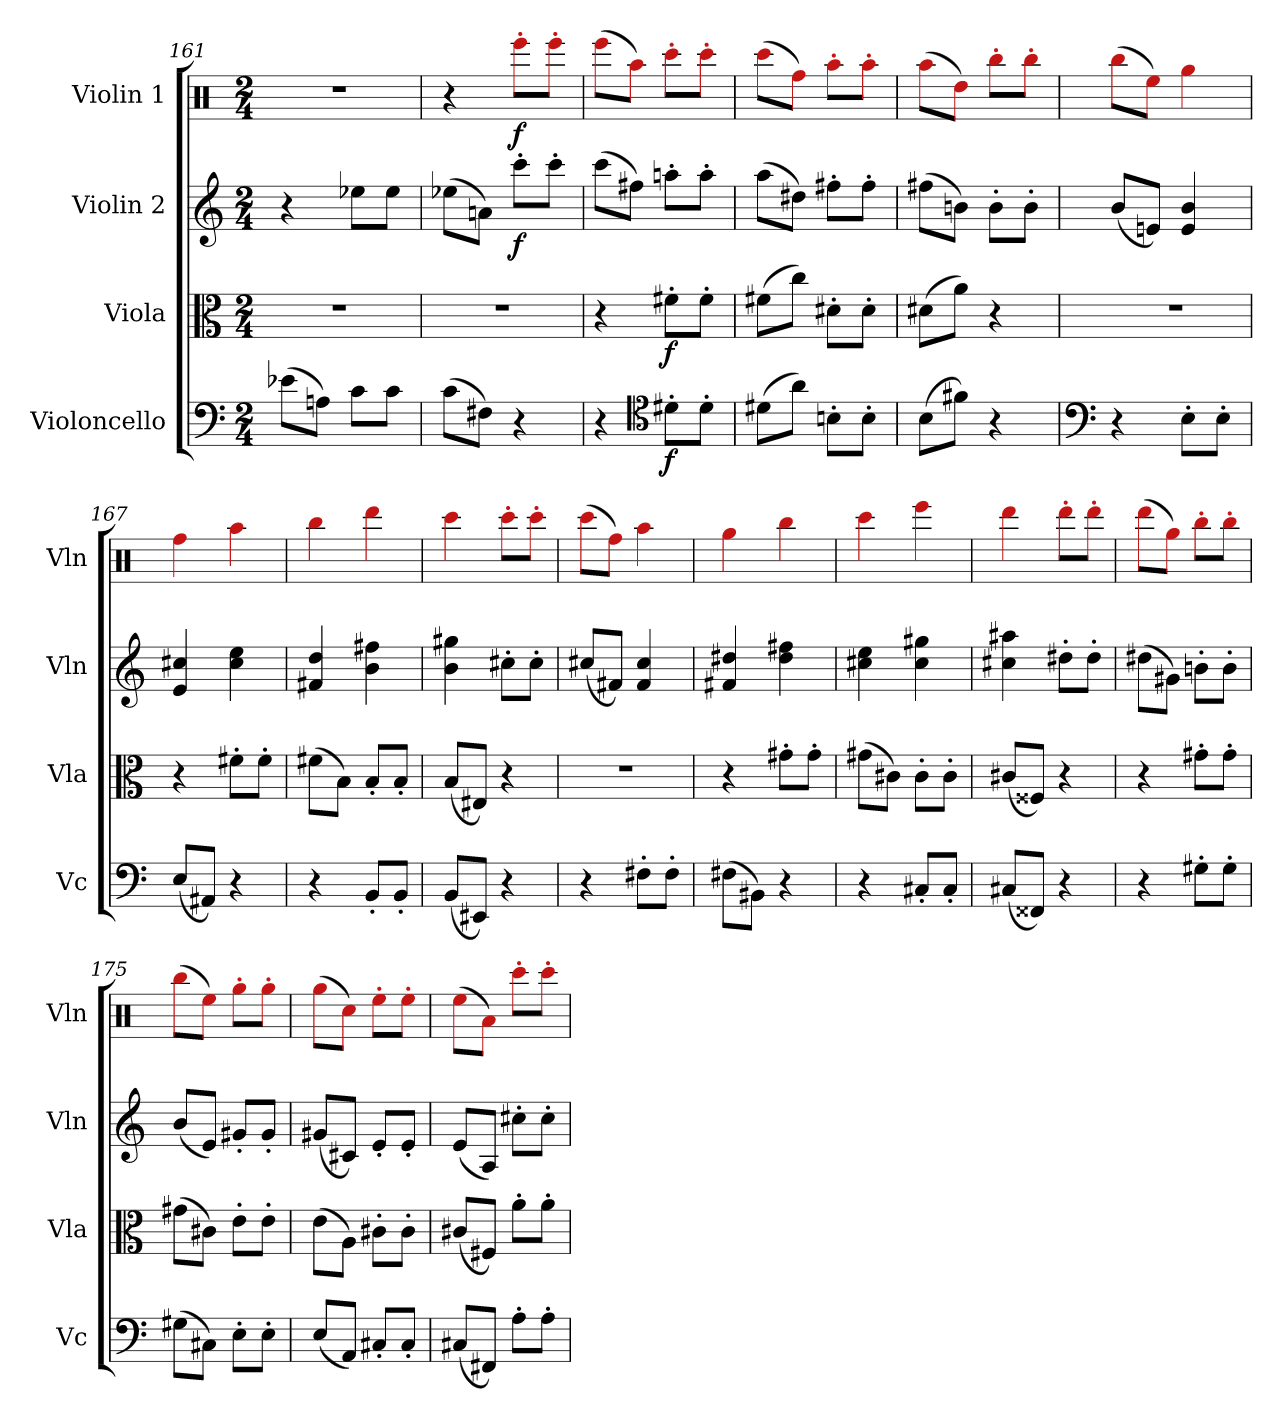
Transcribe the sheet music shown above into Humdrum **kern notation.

**kern	**dynam	**kern	**dynam	**kern	**dynam	**kern	**dynam
*part4	*part4	*part3	*part3	*part2	*part2	*part1	*part1
*staff4	*staff4	*staff3	*staff3	*staff2	*staff2	*staff1	*staff1
*I"Violoncello	*	*I"Viola	*	*I"Violin 2	*	*I"Violin 1	*
*I'Vc	*	*I'Vla	*	*I'Vln	*	*I'Vln	*
*clefF4	*	*clefC3	*	*clefG2	*	*clefX	*
*k[]	*	*k[]	*	*k[]	*	*k[]	*
*M2/4	*	*M2/4	*	*M2/4	*	*M2/4	*
=161	=161	=161	=161	=161	=161	=161	=161
(8e-X\L	.	2r	.	4r	.	2r	.
8An\J)	.	.	.	.	.	.	.
8c\L	.	.	.	8ee-X\L	.	.	.
8c\J	.	.	.	8ee-\J	.	.	.
=162	=162	=162	=162	=162	=162	=162	=162
(8c\L	.	2r	.	(8ee-X\L	.	4r	.
8F#X\J)	.	.	.	8an\J)	.	.	.
!	!	!	!	!	!LO:DY:b	!	!LO:DY:b
4r	.	.	.	8ccc'\L	f	8eee-X'\L	f
.	.	.	.	8ccc'\J	.	8eee'\J	.
=163	=163	=163	=163	=163	=163	=163	=163
4r	.	4r	.	(8ccc\L	.	(8eee-X\L	.
.	.	.	.	8ff#X\J)	.	8aan\J)	.
*clefC4	*	*	*	*	*	*	*
!	!LO:DY:b	!	!LO:DY:b	!	!	!	!
8d#X'\L	f	8f#X'\L	f	8aan'\L	.	8ccc'\L	.
8d#'\J	.	8f#'\J	.	8aa'\J	.	8ccc'\J	.
=164	=164	=164	=164	=164	=164	=164	=164
(8d#X\L	.	(8f#X\L	.	(8aa\L	.	(8ccc\L	.
8a\J)	.	8cc\J)	.	8dd#X\J)	.	8ff#X\J)	.
8Bn'\L	.	8d#X'\L	.	8ff#X'\L	.	8aan'\L	.
8B'\J	.	8d#'\J	.	8ff#'\J	.	8aa'\J	.
=165	=165	=165	=165	=165	=165	=165	=165
(8B\L	.	(8d#X\L	.	(8ff#X\L	.	(8aa\L	.
8f#X\J)	.	8a\J)	.	8bn\J)	.	8dd#X\J)	.
4r	.	4r	.	8b'\L	.	8bbn'\L	.
.	.	.	.	8b'\J	.	8bb'\J	.
=166	=166	=166	=166	=166	=166	=166	=166
*clefF4	*	*	*	*	*	*	*
4r	.	2r	.	(8b/L	.	(8bb\L	.
.	.	.	.	8en/J)	.	8een\J)	.
8E'\L	.	.	.	4e/ 4b/	.	4gg\	.
8E'\J	.	.	.	.	.	.	.
=167	=167	=167	=167	=167	=167	=167	=167
(8E/L	.	4r	.	4e/ 4cc#X/	.	4ff#X\	.
8AA#X/J)	.	.	.	.	.	.	.
4r	.	8f#X'\L	.	4cc#\ 4ee\	.	4aa#X\	.
.	.	8f#'\J	.	.	.	.	.
!!LO:LB:g=z
=168	=168	=168	=168	=168	=168	=168	=168
4r	.	(8f#X\L	.	4f#X/ 4dd/	.	4bb\	.
.	.	8B\J)	.	.	.	.	.
8BB'/L	.	8B'/L	.	4b\ 4ff#X\	.	4ddd\	.
8BB'/J	.	8B'/J	.	.	.	.	.
=169	=169	=169	=169	=169	=169	=169	=169
(8BB/L	.	(8B/L	.	4b\ 4gg#X\	.	4ccc#X\	.
8EE#X/J)	.	8E#X/J)	.	.	.	.	.
4r	.	4r	.	8cc#X'\L	.	8ccc'\L	.
.	.	.	.	8cc#'\J	.	8ccc'\J	.
=170	=170	=170	=170	=170	=170	=170	=170
4r	.	2r	.	(8cc#X/L	.	(8ccc#X\L	.
.	.	.	.	8f#X/J)	.	8ff#X\J)	.
8F#X'\L	.	.	.	4f#/ 4cc#/	.	4aan\	.
8F#'\J	.	.	.	.	.	.	.
=171	=171	=171	=171	=171	=171	=171	=171
(8F#X\L	.	4r	.	4f#X/ 4dd#X/	.	4gg#X\	.
8BB#X\J)	.	.	.	.	.	.	.
4r	.	8g#X'\L	.	4dd#\ 4ff#X\	.	4bb#X\	.
.	.	8g#'\J	.	.	.	.	.
=172	=172	=172	=172	=172	=172	=172	=172
4r	.	(8g#X\L	.	4cc#X\ 4ee\	.	4ccc#X\	.
.	.	8c#X\J)	.	.	.	.	.
8C#X'/L	.	8c#'\L	.	4cc#\ 4gg#X\	.	4eee\	.
8C#'/J	.	8c#'\J	.	.	.	.	.
=173	=173	=173	=173	=173	=173	=173	=173
(8C#X/L	.	(8c#X/L	.	4cc#X\ 4aa#X\	.	4ddd#X\	.
8FF##X/J)	.	8F##X/J)	.	.	.	.	.
4r	.	4r	.	8dd#X'\L	.	8ddd'\L	.
.	.	.	.	8dd#'\J	.	8ddd'\J	.
=174	=174	=174	=174	=174	=174	=174	=174
4r	.	4r	.	(8dd#X\L	.	(8ddd#X\L	.
.	.	.	.	8g#X\J)	.	8gg#X\J)	.
8G#X'\L	.	8g#X'\L	.	8bn'\L	.	8bbn'\L	.
8G#'\J	.	8g#'\J	.	8b'\J	.	8bb'\J	.
=175	=175	=175	=175	=175	=175	=175	=175
(8G#X\L	.	(8g#X\L	.	(8b/L	.	(8bb\L	.
8C#X\J)	.	8c#X\J)	.	8e/J)	.	8ee\J)	.
8E'\L	.	8e'\L	.	8g#X'/L	.	8gg#X'\L	.
8E'\J	.	8e'\J	.	8g#'/J	.	8gg'\J	.
=176	=176	=176	=176	=176	=176	=176	=176
(8E/L	.	(8e\L	.	(8g#X/L	.	(8gg#X\L	.
8AA/J)	.	8A\J)	.	8c#X/J)	.	8cc#X\J)	.
8C#X'/L	.	8c#X'\L	.	8e'/L	.	8ee'\L	.
8C#'/J	.	8c#'\J	.	8e'/J	.	8ee'\J	.
=177	=177	=177	=177	=177	=177	=177	=177
(8C#X/L	.	(8c#X/L	.	(8e/L	.	(8ee\L	.
8FF#X/J)	.	8F#X/J)	.	8A/J)	.	8a\J)	.
8A'\L	.	8a'\L	.	8cc#X'\L	.	8ccc#X'\L	.
8A'\J	.	8a'\J	.	8cc#'\J	.	8ccc'\J	.
=	=	=	=	=	=	=	=
*-	*-	*-	*-	*-	*-	*-	*-
